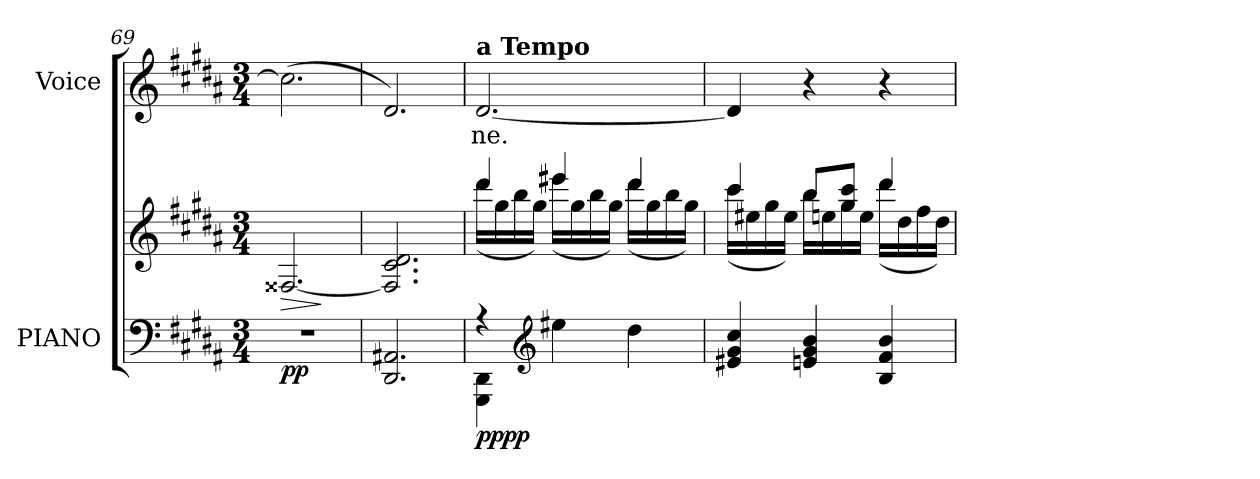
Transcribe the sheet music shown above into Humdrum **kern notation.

**kern	**kern	**dynam	**kern	**text
*part2	*part2	*part2	*part1	*part1
*staff3	*staff2	*staff2/3	*staff1	*staff1
*I"PIANO	*	*	*I"Voice	*
*I'Pno	*	*	*	*
*clefF4	*clefG2	*	*clefG2	*
*k[f#c#g#d#a#]	*k[f#c#g#d#a#]	*	*k[f#c#g#d#a#]	*
*M3/4	*M3/4	*	*M3/4	*
=69	=69	=69	=69	=69
!	!	!LO:HP:b	!	!
!	!	!LO:DY:n=1:b=2	!	!
2.r	[2.F##X/	> pp	(2.cc#\]	.
.	.	]	.	.
=70	=70	=70	=70	=70
2.DD#/ 2.AA#X/	2.F##/] 2.c#/ 2.d#/	.	2.d#/)	.
=71	=71	=71	=71	=71
*^	*^	*	*	*
!	!	!	!	!	!LO:TX:a:B:t=a Tempo	!
!	!	!	!	!LO:DY:b=2	!	!
!	!	!	!	!LO:DY:n=1:b	!	!
4r	4GGG#\ 4DD#\	4ddd#/	(16ddd#\LL	pp pp	[2.d#/	-ne.
.	.	.	16gg#\	.	.	.
.	.	.	16bb\	.	.	.
.	.	.	16gg#\JJ)	.	.	.
*clefG2	*	*	*	*	*	*
4ee#X\	2ryy	4eee#X/	(16eee#\LL	.	.	.
.	.	.	16gg#\	.	.	.
.	.	.	16bb\	.	.	.
.	.	.	16gg#\JJ)	.	.	.
4dd#\	.	4ddd#/	(16ddd#\LL	.	.	.
.	.	.	16gg#\	.	.	.
.	.	.	16bb\	.	.	.
.	.	.	16gg#\JJ)	.	.	.
*v	*v	*	*	*	*	*
=72	=72	=72	=72	=72	=72
4e#X/ 4g#/ 4cc#/	4ccc#/	(16ccc#\LL	.	4d#/]	.
.	.	16ee#X\	.	.	.
.	.	16gg#\	.	.	.
.	.	16ee#\JJ)	.	.	.
4en/ 4g#/ 4b/	8bb/L	16bb\LL	.	4r	.
.	.	16een\	.	.	.
.	8gg#/ 8ccc#/J	16gg#\	.	.	.
.	.	16ee\JJ	.	.	.
4B/ 4f#/ 4b/	4ddd#/	(16ddd#\LL	.	4r	.
.	.	16dd#\	.	.	.
.	.	16ff#\	.	.	.
.	.	16dd#\JJ)	.	.	.
*	*v	*v	*	*	*
=	=	=	=	=
*-	*-	*-	*-	*-
